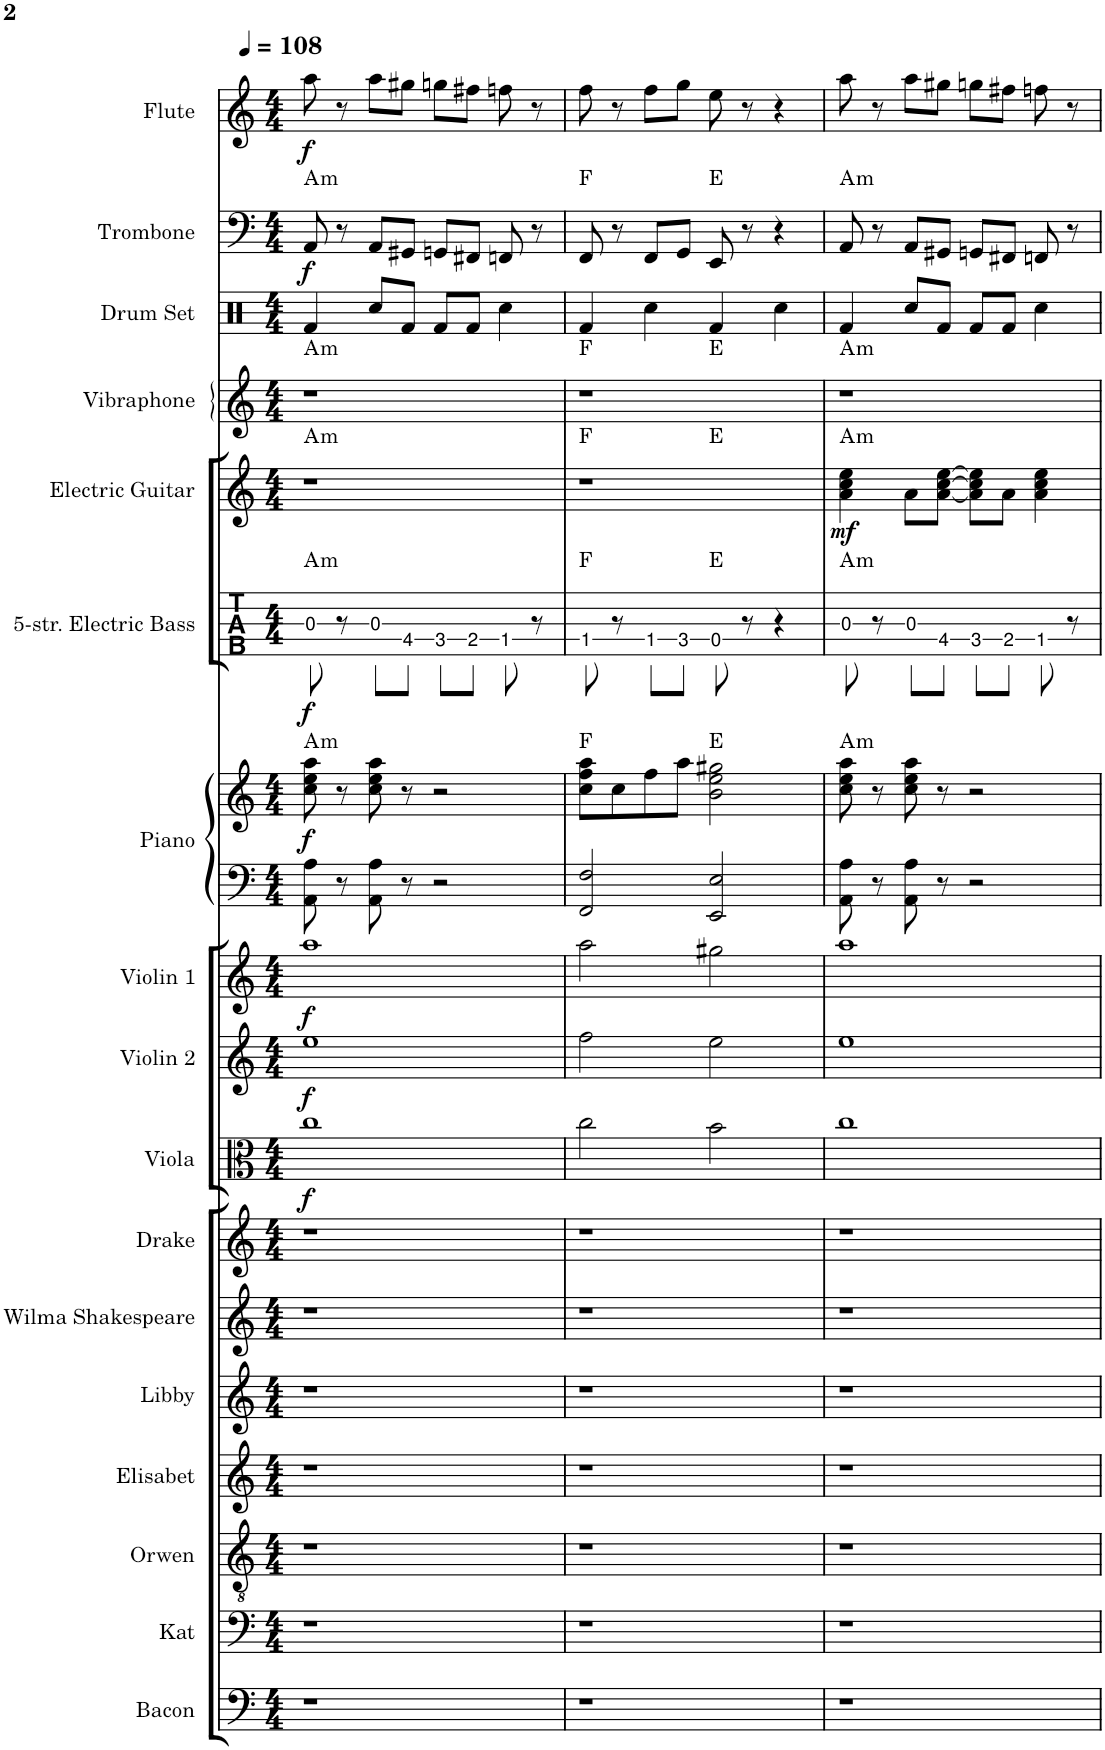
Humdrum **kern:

**kern	**kern	**kern	**kern	**kern	**kern	**kern	**kern	**dynam	**kern	**dynam	**kern	**dynam	**kern	**kern	**dynam	**harte	**kern	**dynam	**kern	**dynam	**kern	**harte	**kern	**kern	**dynam	**harte	**kern	**dynam
*part17	*part16	*part15	*part14	*part13	*part12	*part11	*part10	*part10	*part9	*part9	*part8	*part8	*part7	*part7	*part7	*part7	*part6	*part6	*part5	*part5	*part4	*part4	*part3	*part2	*part2	*part2	*part1	*part1
*staff18	*staff17	*staff16	*staff15	*staff14	*staff13	*staff12	*staff11	*staff11	*staff10	*staff10	*staff9	*staff9	*staff8	*staff7	*staff7/8	*	*staff6	*staff6	*staff5	*staff5	*staff4	*	*staff3	*staff2	*staff2	*	*staff1	*staff1
*I"Bacon	*I"Kat	*I"Orwen	*I"Elisabet	*I"Libby	*I"Wilma Shakespeare	*I"Drake	*I"Viola	*	*I"Violin 2	*	*I"Violin 1	*	*I"Piano	*	*	*	*I"5-str. Electric Bass	*	*I"Electric Guitar	*	*I"Vibraphone	*	*I"Drum Set	*I"Trombone	*	*	*I"Flute	*
*I'Bac.	*I'Kat	*I'Orw.	*I'Eli.	*I'Lib.	*I'Wil.	*I'Dra.	*I'Vla.	*	*I'Vln. 2	*	*I'Vln. 1	*	*I'Pno.	*	*	*	*I'El. B.	*	*I'E. Gtr.	*	*I'Vib.	*	*I'Dr.	*I'Tbn.	*	*	*I'Fl.	*
*	*	*	*	*	*	*	*	*	*	*	*	*	*	*	*	*	*stria5	*	*	*	*	*	*	*	*	*	*	*
*clefF4	*clefF4	*clefGv2	*clefG2	*clefG2	*clefG2	*clefG2	*clefC3	*	*clefG2	*	*clefG2	*	*clefF4	*clefG2	*	*	*	*	*clefG2	*	*clefG2	*	*clefX	*clefF4	*	*	*clefG2	*
*	*	*Trd7c12	*	*	*	*	*	*	*	*	*	*	*	*	*	*	*Trd7c12	*	*Trd7c12	*	*	*	*	*	*	*	*Trd-7c-12	*
*k[]	*k[]	*k[]	*k[]	*k[]	*k[]	*k[]	*k[]	*	*k[]	*	*k[]	*	*k[]	*k[]	*	*	*k[]	*	*k[]	*	*k[]	*	*k[]	*k[]	*	*	*k[]	*
*M4/4	*M4/4	*M4/4	*M4/4	*M4/4	*M4/4	*M4/4	*M4/4	*	*M4/4	*	*M4/4	*	*M4/4	*M4/4	*	*	*M4/4	*	*M4/4	*	*M4/4	*	*M4/4	*M4/4	*	*	*M4/4	*
*MM108	*MM108	*MM108	*MM108	*MM108	*MM108	*MM108	*MM108	*	*MM108	*	*MM108	*	*MM108	*MM108	*	*	*MM108	*	*MM108	*	*MM108	*	*MM108	*MM108	*	*	*MM108	*
=1	=1	=1	=1	=1	=1	=1	=1	=1	=1	=1	=1	=1	=1	=1	=1	=1	=1	=1	=1	=1	=1	=1	=1	=1	=1	=1	=1	=1
!	!	!	!	!	!	!	!	!LO:DY:b	!	!LO:DY:b	!	!LO:DY:b	!	!	!LO:DY:b	!LO:H:kt=m	!	!LO:DY:b	!	!	!	!LO:H:kt=m	!	!	!LO:DY:b	!LO:H:kt=m	!	!LO:DY:b
1r	1r	1r	1r	1r	1r	1r	1cc	f	1ee	f	1aa	f	8AA\ 8A\	8cc\ 8ee\ 8aa\	f	A:min	8AA\	f	1r	.	1r	A:min	4Rf/	8AA/	f	A:min	8aa\	f
.	.	.	.	.	.	.	.	.	.	.	.	.	8r	8r	.	.	8r	.	.	.	.	.	.	8r	.	.	8r	.
.	.	.	.	.	.	.	.	.	.	.	.	.	8AA\ 8A\	8cc\ 8ee\ 8aa\	.	.	8AA\L	.	.	.	.	.	8Rcc/L	8AA/L	.	.	8aa\L	.
.	.	.	.	.	.	.	.	.	.	.	.	.	8r	8r	.	.	8GG#\J	.	.	.	.	.	8Rf/J	8GG#X/J	.	.	8gg#X\J	.
.	.	.	.	.	.	.	.	.	.	.	.	.	2r	2r	.	.	8GG\L	.	.	.	.	.	8Rf/L	8GGn/L	.	.	8ggn\L	.
.	.	.	.	.	.	.	.	.	.	.	.	.	.	.	.	.	8FF#\J	.	.	.	.	.	8Rf/J	8FF#X/J	.	.	8ff#X\J	.
.	.	.	.	.	.	.	.	.	.	.	.	.	.	.	.	.	8FF\	.	.	.	.	.	4Rcc\	8FFn/	.	.	8ffn\	.
.	.	.	.	.	.	.	.	.	.	.	.	.	.	.	.	.	8r	.	.	.	.	.	.	8r	.	.	8r	.
=2	=2	=2	=2	=2	=2	=2	=2	=2	=2	=2	=2	=2	=2	=2	=2	=2	=2	=2	=2	=2	=2	=2	=2	=2	=2	=2	=2	=2
*	*	*	*	*	*	*	*	*	*	*	*	*	*	*	*	*	*	*	*	*	*^	*	*	*	*	*	*	*
1r	1r	1r	1r	1r	1r	1r	2cc\	.	2ff\	.	2aa\	.	2FF/ 2F/	8cc\ 8ff\ 8aa\L	.	F:maj	8FF\	.	1r	.	1r	2ryy	F:maj	4Rf/	8FF/	.	F:maj	8ff\	.
.	.	.	.	.	.	.	.	.	.	.	.	.	.	8cc\	.	.	8r	.	.	.	.	.	.	.	8r	.	.	8r	.
.	.	.	.	.	.	.	.	.	.	.	.	.	.	8ff\	.	.	8FF\L	.	.	.	.	.	.	4Rcc\	8FF/L	.	.	8ff\L	.
.	.	.	.	.	.	.	.	.	.	.	.	.	.	8aa\J	.	.	8GG\J	.	.	.	.	.	.	.	8GG/J	.	.	8gg\J	.
.	.	.	.	.	.	.	2b\	.	2ee\	.	2gg#X\	.	2EE/ 2E/	2b\ 2ee\ 2gg#X\	.	E:maj	8EE\	.	.	.	.	2ryy	E:maj	4Rf/	8EE/	.	E:maj	8ee\	.
.	.	.	.	.	.	.	.	.	.	.	.	.	.	.	.	.	8r	.	.	.	.	.	.	.	8r	.	.	8r	.
.	.	.	.	.	.	.	.	.	.	.	.	.	.	.	.	.	4r	.	.	.	.	.	.	4Rcc\	4r	.	.	4r	.
=3	=3	=3	=3	=3	=3	=3	=3	=3	=3	=3	=3	=3	=3	=3	=3	=3	=3	=3	=3	=3	=3	=3	=3	=3	=3	=3	=3	=3	=3
!	!	!	!	!	!	!	!	!	!	!	!	!	!	!	!	!LO:H:kt=m	!	!	!	!LO:DY:b	!	!	!LO:H:kt=m	!	!	!	!LO:H:kt=m	!	!
*	*	*	*	*	*	*	*	*	*	*	*	*	*	*	*	*	*	*	*	*	*v	*v	*	*	*	*	*	*	*
1r	1r	1r	1r	1r	1r	1r	1cc	.	1ee	.	1aa	.	8AA\ 8A\	8cc\ 8ee\ 8aa\	.	A:min	8AA\	.	4a\ 4cc\ 4ee\	mf	1r	A:min	4Rf/	8AA/	.	A:min	8aa\	.
.	.	.	.	.	.	.	.	.	.	.	.	.	8r	8r	.	.	8r	.	.	.	.	.	.	8r	.	.	8r	.
.	.	.	.	.	.	.	.	.	.	.	.	.	8AA\ 8A\	8cc\ 8ee\ 8aa\	.	.	8AA\L	.	8a\L	.	.	.	8Rcc/L	8AA/L	.	.	8aa\L	.
.	.	.	.	.	.	.	.	.	.	.	.	.	8r	8r	.	.	8GG#\J	.	[8a\ [8cc\ [8ee\J	.	.	.	8Rf/J	8GG#X/J	.	.	8gg#X\J	.
.	.	.	.	.	.	.	.	.	.	.	.	.	2r	2r	.	.	8GG\L	.	8a\] 8cc\] 8ee\]L	.	.	.	8Rf/L	8GGn/L	.	.	8ggn\L	.
.	.	.	.	.	.	.	.	.	.	.	.	.	.	.	.	.	8FF#\J	.	8a\J	.	.	.	8Rf/J	8FF#X/J	.	.	8ff#X\J	.
.	.	.	.	.	.	.	.	.	.	.	.	.	.	.	.	.	8FF\	.	4a\ 4cc\ 4ee\	.	.	.	4Rcc\	8FFn/	.	.	8ffn\	.
.	.	.	.	.	.	.	.	.	.	.	.	.	.	.	.	.	8r	.	.	.	.	.	.	8r	.	.	8r	.
=	=	=	=	=	=	=	=	=	=	=	=	=	=	=	=	=	=	=	=	=	=	=	=	=	=	=	=	=
*-	*-	*-	*-	*-	*-	*-	*-	*-	*-	*-	*-	*-	*-	*-	*-	*-	*-	*-	*-	*-	*-	*-	*-	*-	*-	*-	*-	*-
